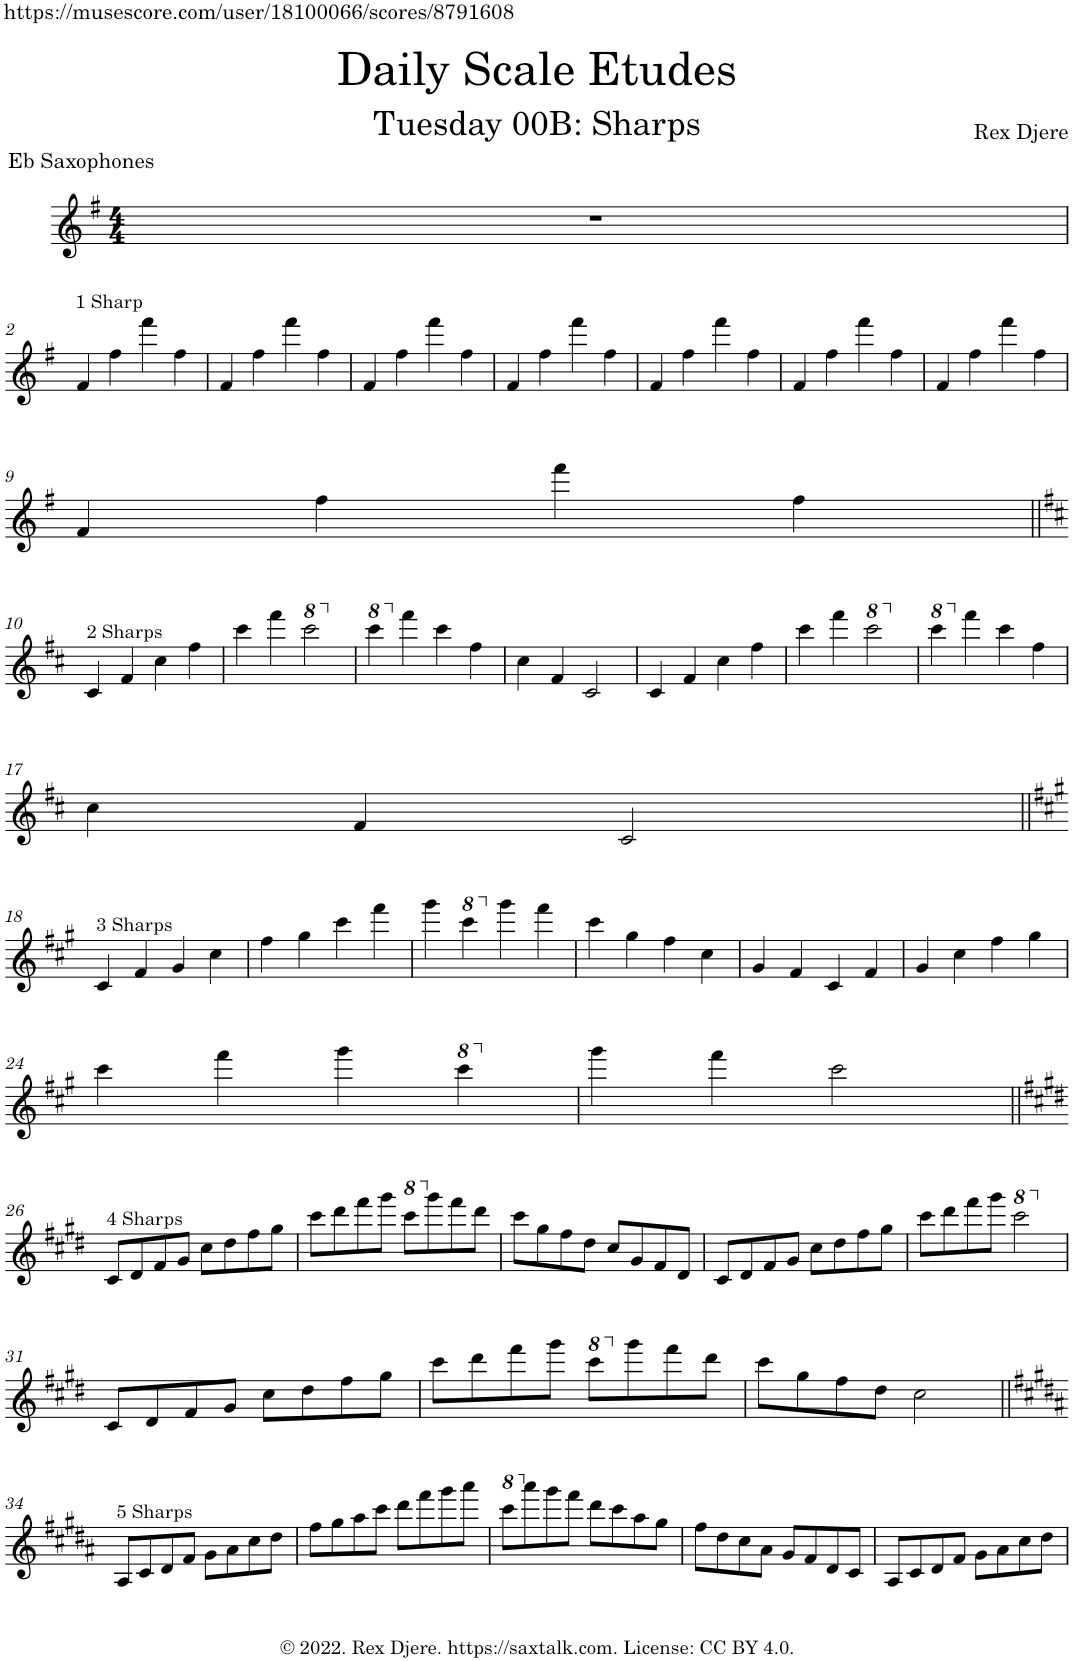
**kern
*part1
*staff1
*I"Alto Saxophone
*I'A. Sax.
*clefG2
*Trd5c9
*k[f#]
*M4/4
=1
1r
!!LO:LB:g=z
=2
*k[f#]
!LO:TX:a:t=1 Sharp
4f#/
4ff#\
4fff#\
4ff#\
=3
4f#/
4ff#\
4fff#\
4ff#\
=4
4f#/
4ff#\
4fff#\
4ff#\
=5
4f#/
4ff#\
4fff#\
4ff#\
=6
4f#/
4ff#\
4fff#\
4ff#\
=7
4f#/
4ff#\
4fff#\
4ff#\
=8
4f#/
4ff#\
4fff#\
4ff#\
!!LO:LB:g=z
=9
4f#/
4ff#\
4fff#\
4ff#\
!!LO:LB:g=z
=10||
*k[f#c#]
!LO:TX:a:t=2 Sharps
4c#/
4f#/
4cc#\
4ff#\
=11
4ccc#\
4fff#\
*8va
2cccc#\
=12
*X8va
*8va
4cccc#\
*X8va
4fff#\
4ccc#\
4ff#\
=13
4cc#\
4f#/
2c#/
=14
4c#/
4f#/
4cc#\
4ff#\
=15
4ccc#\
4fff#\
*8va
2cccc#\
=16
*X8va
*8va
4cccc#\
*X8va
4fff#\
4ccc#\
4ff#\
!!LO:LB:g=z
=17
4cc#\
4f#/
2c#/
!!LO:LB:g=z
=18||
*k[f#c#g#]
!LO:TX:a:t=3 Sharps
4c#/
4f#/
4g#/
4cc#\
=19
4ff#\
4gg#\
4ccc#\
4fff#\
=20
4ggg#\
*8va
4cccc#\
*X8va
4ggg#\
4fff#\
=21
4ccc#\
4gg#\
4ff#\
4cc#\
=22
4g#/
4f#/
4c#/
4f#/
=23
4g#/
4cc#\
4ff#\
4gg#\
!!LO:LB:g=z
=24
4ccc#\
4fff#\
4ggg#\
*8va
4cccc#\
=25
*X8va
4ggg#\
4fff#\
2ccc#\
!!LO:LB:g=z
=26||
*k[f#c#g#d#]
!LO:TX:a:t=4 Sharps
8c#/L
8d#/
8f#/
8g#/J
8cc#\L
8dd#\
8ff#\
8gg#\J
=27
8ccc#\L
8ddd#\
8fff#\
8ggg#\J
*8va
8cccc#\L
*X8va
8ggg#\
8fff#\
8ddd#\J
=28
8ccc#\L
8gg#\
8ff#\
8dd#\J
8cc#/L
8g#/
8f#/
8d#/J
=29
8c#/L
8d#/
8f#/
8g#/J
8cc#\L
8dd#\
8ff#\
8gg#\J
=30
8ccc#\L
8ddd#\
8fff#\
8ggg#\J
*8va
2cccc#\
!!LO:LB:g=z
=31
*X8va
8c#/L
8d#/
8f#/
8g#/J
8cc#\L
8dd#\
8ff#\
8gg#\J
=32
8ccc#\L
8ddd#\
8fff#\
8ggg#\J
*8va
8cccc#\L
*X8va
8ggg#\
8fff#\
8ddd#\J
=33
8ccc#\L
8gg#\
8ff#\
8dd#\J
2cc#\
!!LO:LB:g=z
=34||
*k[f#c#g#d#a#]
!LO:TX:a:t=5 Sharps
8A#/L
8c#/
8d#/
8f#/J
8g#\L
8a#\
8cc#\
8dd#\J
=35
8ff#\L
8gg#\
8aa#\
8ccc#\J
8ddd#\L
8fff#\
8ggg#\
8aaa#\J
=36
*8va
8cccc#\L
*X8va
8aaa#\
8ggg#\
8fff#\J
8ddd#\L
8ccc#\
8aa#\
8gg#\J
=37
8ff#\L
8dd#\
8cc#\
8a#\J
8g#/L
8f#/
8d#/
8c#/J
=38
8A#/L
8c#/
8d#/
8f#/J
8g#\L
8a#\
8cc#\
8dd#\J
=
*-
